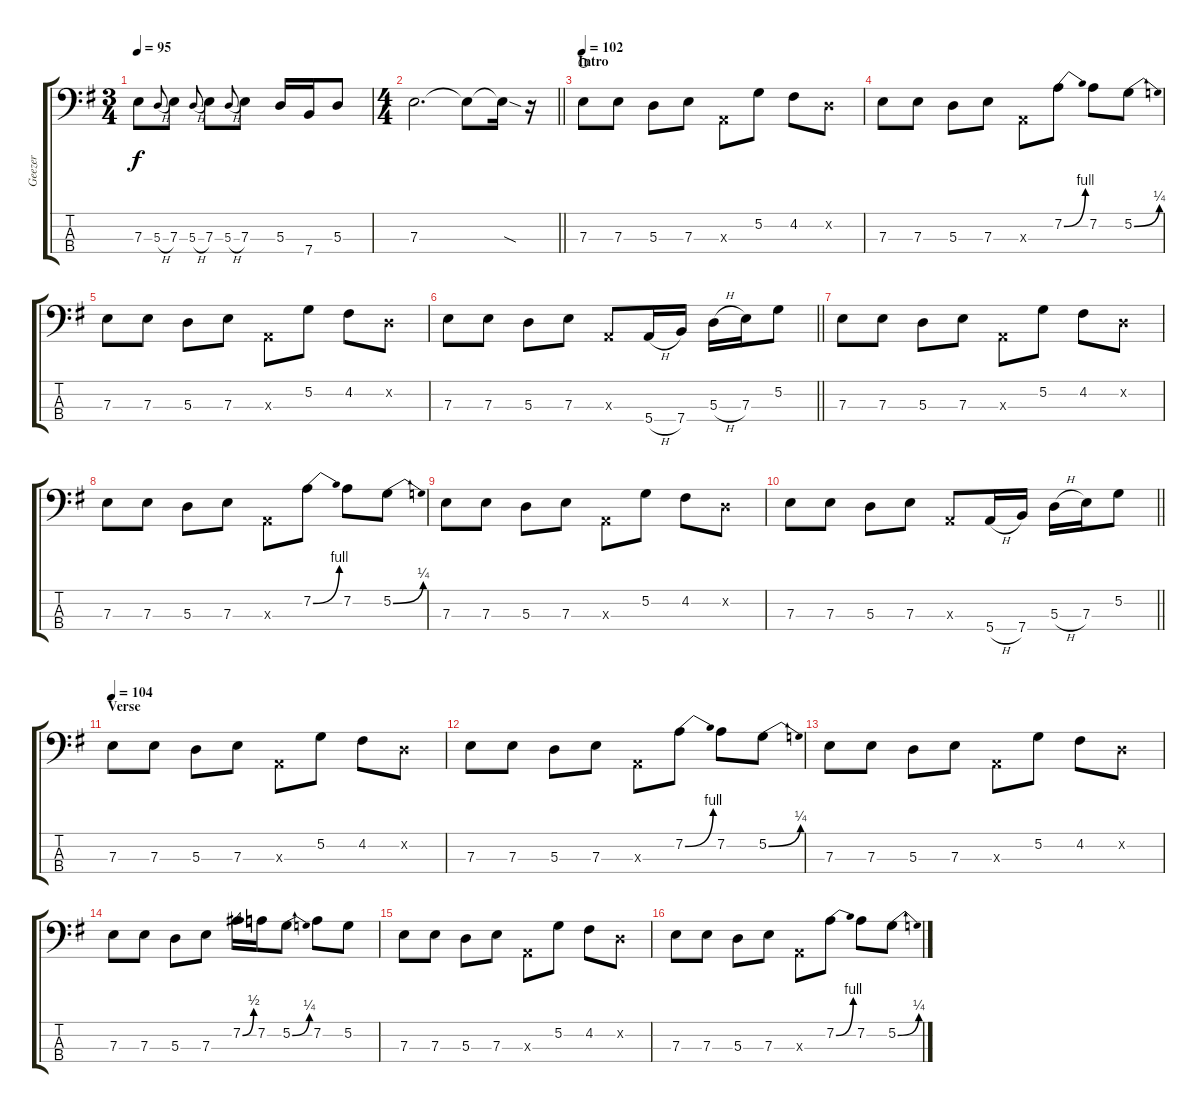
\track ("Geezer" "Geezer") {instrument electricbassfinger}
\staff {score tabs}
\tuning (G2 D2 A1 E1) {hide}
\ts (3 4)
\tempo 95
\clef f4
\ks eminor
7.3.8{dy f} 5.3{h}.8{gr onbeat} 7.3.8 5.3{h}.8{gr onbeat} 7.3.8 5.3{h}.8{gr onbeat} 7.3.8 5.3.16 7.4.16 5.3.8 |
\ts (4 4)
\barLineRight lightlight
7.3.2{d} 7.3{t}.8 7.3{sod t}.16 r.16 |
\section ("" "Intro")
\tempo 102
7.3.8{volume 13 instrument electricbassfinger waho} 7.3.8 5.3.8 7.3.8 0.3{x}.8 5.2.8 4.2.8 0.2{x}.8 |
7.3.8 7.3.8 5.3.8 7.3.8 0.3{x}.8 7.2{be (bend 0 0 60 4)}.8 7.2.8 5.2{be (bend 0 0 60 1)}.8 |
7.3.8 7.3.8 5.3.8 7.3.8 0.3{x}.8 5.2.8 4.2.8 0.2{x}.8 |
\barLineRight lightlight
7.3.8 7.3.8 5.3.8 7.3.8 0.3{x}.8 5.4{h}.16 7.4.16 5.3{h}.16 7.3.16 5.2.8 |
\section ("" "")
7.3.8{instrument electricbassfinger} 7.3.8 5.3.8 7.3.8 0.3{x}.8 5.2.8 4.2.8 0.2{x}.8 |
7.3.8 7.3.8 5.3.8 7.3.8 0.3{x}.8 7.2{be (bend 0 0 60 4)}.8 7.2.8 5.2{be (bend 0 0 60 1)}.8 |
7.3.8 7.3.8 5.3.8 7.3.8 0.3{x}.8 5.2.8 4.2.8 0.2{x}.8 |
\barLineRight lightlight
7.3.8 7.3.8 5.3.8 7.3.8 0.3{x}.8 5.4{h}.16 7.4.16 5.3{h}.16 7.3.16 5.2.8 |
\section ("" "Verse")
\tempo 104
7.3.8 7.3.8 5.3.8 7.3.8 0.3{x}.8 5.2.8 4.2.8 0.2{x}.8 |
7.3.8 7.3.8 5.3.8 7.3.8 0.3{x}.8 7.2{be (bend 0 0 60 4)}.8 7.2.8 5.2{be (bend 0 0 60 1)}.8 |
7.3.8 7.3.8 5.3.8 7.3.8 0.3{x}.8 5.2.8 4.2.8 0.2{x}.8 |
7.3.8 7.3.8 5.3.8 7.3.8 7.2{be (bend 0 0 60 2)}.16 7.2.16 5.2{be (bend 0 0 60 1)}.8 7.2.8 5.2.8 |
7.3.8 7.3.8 5.3.8 7.3.8 0.3{x}.8 5.2.8 4.2.8 0.2{x}.8 |
7.3.8 7.3.8 5.3.8 7.3.8 0.3{x}.8 7.2{be (bend 0 0 60 4)}.8 7.2.8 5.2{be (bend 0 0 60 1)}.8
